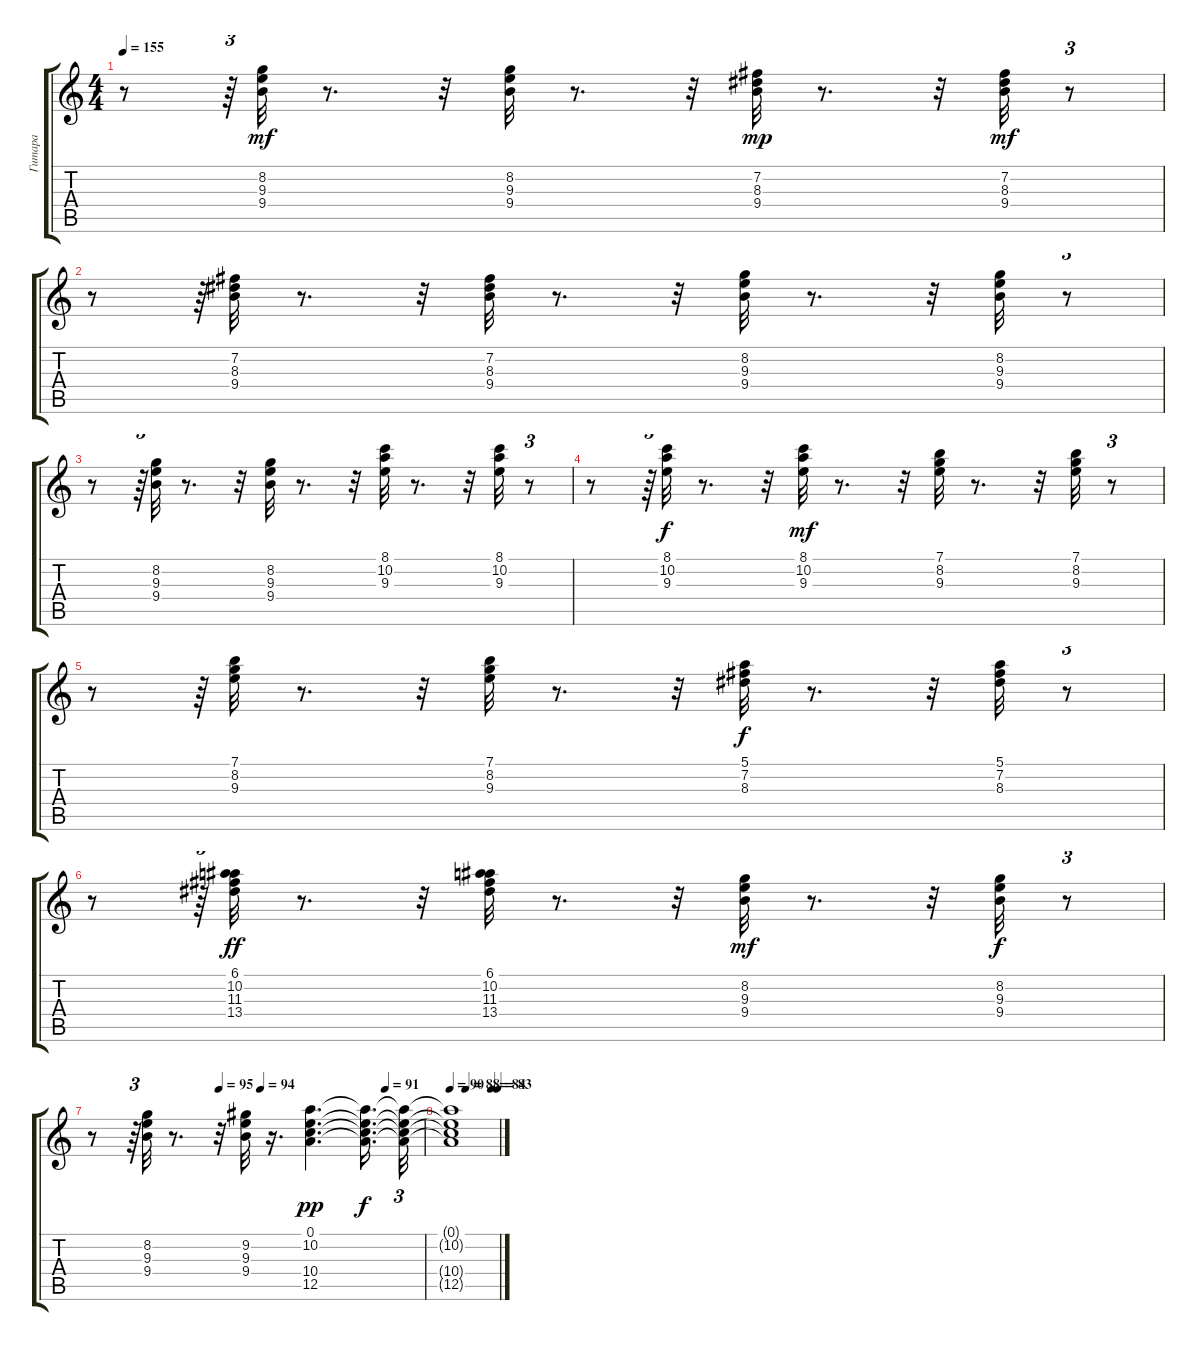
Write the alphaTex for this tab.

\track ("Гитара" "Гитара") {instrument electricguitarclean}
\staff {score tabs}
\tuning (E4 B3 G3 D3 A2 E2) {hide}
\ts (4 4)
\tempo 155
\clef g2
\ks c
r.8{dy mf} r.64{tu (3 2)} (8.2 9.3 9.4).32 r.8{d} r.32 (8.2 9.3 9.4).32 r.8{d} r.32 (7.2 8.3 9.4).32{dy mp} r.8{d} r.32 (7.2 8.3 9.4).32{dy mf} r.8{tu (3 2)} |
r.8 r.64{tu (3 2)} (7.2 8.3 9.4).32 r.8{d} r.32 (7.2 8.3 9.4).32 r.8{d} r.32 (8.2 9.3 9.4).32 r.8{d} r.32 (8.2 9.3 9.4).32 r.8{tu (3 2)} |
r.8 r.64{tu (3 2)} (8.2 9.3 9.4).32 r.8{d} r.32 (8.2 9.3 9.4).32 r.8{d} r.32 (8.1 10.2 9.3).32 r.8{d} r.32 (8.1 10.2 9.3).32 r.8{tu (3 2)} |
r.8 r.64{tu (3 2)} (8.1 10.2 9.3).32{dy f} r.8{d} r.32 (8.1 10.2 9.3).32{dy mf} r.8{d} r.32 (7.1 8.2 9.3).32 r.8{d} r.32 (7.1 8.2 9.3).32 r.8{tu (3 2)} |
r.8 r.64{tu (3 2)} (7.1 8.2 9.3).32 r.8{d} r.32 (7.1 8.2 9.3).32 r.8{d} r.32 (5.1 7.2 8.3).32{dy f} r.8{d} r.32 (5.1 7.2 8.3).32 r.8{tu (3 2)} |
r.8 r.64{tu (3 2)} (6.1 10.2 11.3 13.4).32{dy ff} r.8{d} r.32 (6.1 10.2 11.3 13.4).32 r.8{d} r.32 (8.2 9.3 9.4).32{dy mf} r.8{d} r.32 (8.2 9.3 9.4).32{dy f} r.8{tu (3 2)} |
\tempo (95 0.3854166666666667)
\tempo (94 0.5104166666666666)
\tempo (91 0.8854166666666666)
r.8 r.64{tu (3 2)} (8.2 9.3 9.4).32 r.8{d} r.32 (9.2 9.3 9.4).32 r.16{d} (0.1 10.2 10.4 12.5).4{d dy pp} (0.1{t} 10.2{t} 10.4{t} 12.5{t}).16{d dy f} (0.1{t} 10.2{t} 10.4{t} 12.5{t}).32{tu (3 2)} |
\tempo 90
\tempo (88 0.3229166666666667)
\tempo (84 0.8541666666666666)
\tempo (83 0.9791666666666666)
(0.1{t} 10.2{t} 10.4{t} 12.5{t}).1
